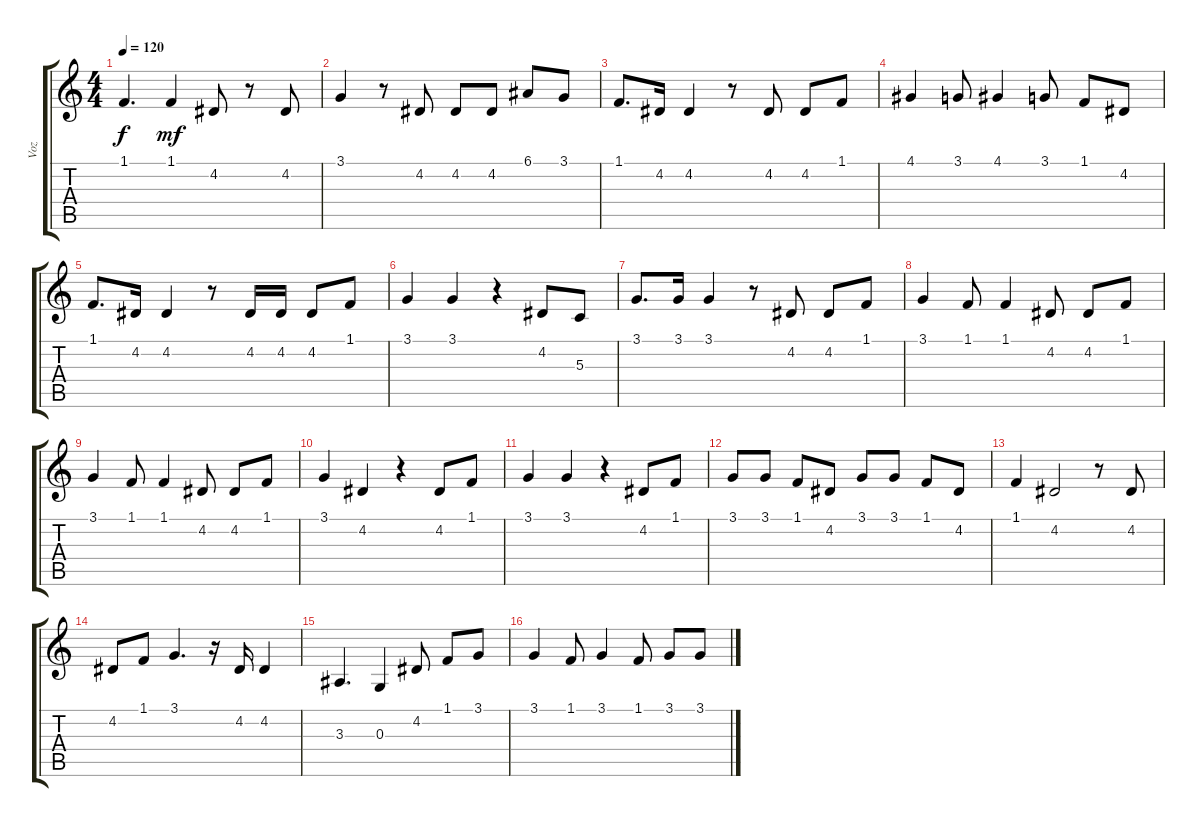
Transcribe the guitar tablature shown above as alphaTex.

\track ("Voz" "Voz") {instrument recorder}
\staff {score tabs}
\tuning (E4 B3 G3 D3 A2 E2) {hide}
\ts (4 4)
\tempo 120
\clef g2
\ks c
1.1{t}.4{d dy f} 1.1.4{dy mf} 4.2.8 r.8 4.2.8 |
3.1.4 r.8 4.2.8 4.2.8 4.2.8 6.1.8 3.1.8 |
1.1.8{d} 4.2.16 4.2.4 r.8 4.2.8 4.2.8 1.1.8 |
4.1.4 3.1.8 4.1.4 3.1.8 1.1.8 4.2.8 |
1.1.8{d} 4.2.16 4.2.4 r.8 4.2.16 4.2.16 4.2.8 1.1.8 |
3.1.4 3.1.4 r.4 4.2.8 5.3.8 |
3.1.8{d} 3.1.16 3.1.4 r.8 4.2.8 4.2.8 1.1.8 |
3.1.4 1.1.8 1.1.4 4.2.8 4.2.8 1.1.8 |
3.1.4 1.1.8 1.1.4 4.2.8 4.2.8 1.1.8 |
3.1.4 4.2.4 r.4 4.2.8 1.1.8 |
3.1.4 3.1.4 r.4 4.2.8 1.1.8 |
3.1.8 3.1.8 1.1.8 4.2.8 3.1.8 3.1.8 1.1.8 4.2.8 |
1.1.4 4.2.2 r.8 4.2.8 |
4.2.8 1.1.8 3.1.4{d} r.16 4.2.16 4.2.4 |
3.3.4{d} 0.3.4 4.2.8 1.1.8 3.1.8 |
3.1.4 1.1.8 3.1.4 1.1.8 3.1.8 3.1.8
